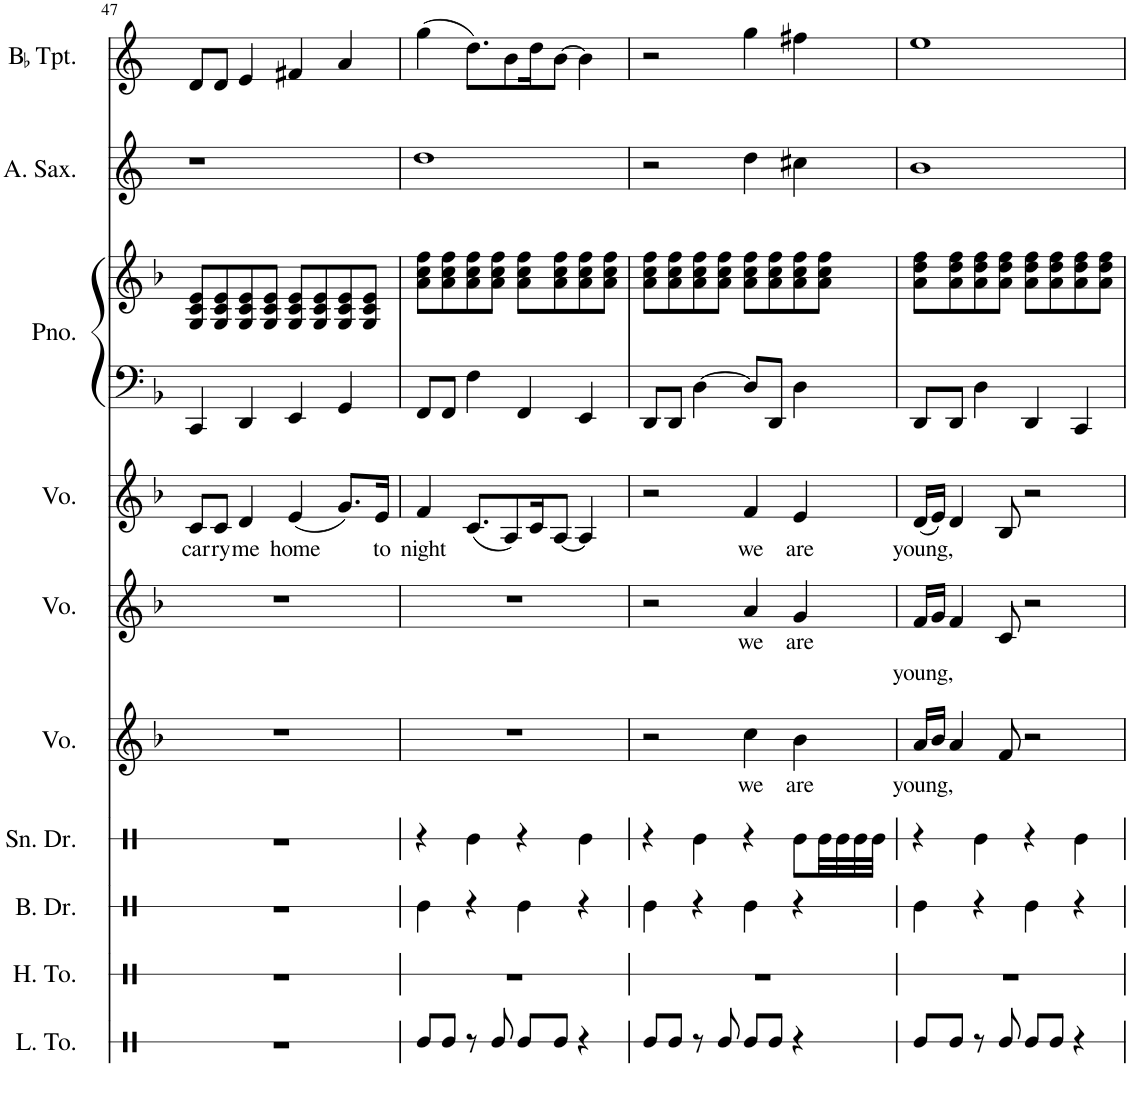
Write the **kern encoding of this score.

**kern	**kern	**kern	**kern	**kern	**text	**kern	**text	**kern	**text	**kern	**kern	**kern	**kern
*part10	*part9	*part8	*part7	*part6	*part6	*part5	*part5	*part4	*part4	*part3	*part3	*part2	*part1
*staff11	*staff10	*staff9	*staff8	*staff7	*staff7	*staff6	*staff6	*staff5	*staff5	*staff4	*staff3	*staff2	*staff1
*I"Low Tom	*I"High Tom	*I"Bass Drum	*I"Snare Drum	*I"Voice	*	*I"Voice	*	*I"Voice	*	*I"Piano	*	*I"Alto Saxophone	*I"BaccidentalFlat Trumpet
*I'L. To.	*I'H. To.	*I'B. Dr.	*I'Sn. Dr.	*I'Vo.	*	*I'Vo.	*	*I'Vo.	*	*I'Pno.	*	*I'A. Sax.	*I'BaccidentalFlat Tpt.
!!LO:PB:g=z
*clefX	*clefX	*clefX	*clefX	*clefG2	*	*clefG2	*	*clefG2	*	*clefF4	*clefG2	*clefG2	*clefG2
*	*	*	*	*	*	*	*	*	*	*	*	*Trd5c9	*Trd1c2
*k[]	*k[]	*k[]	*k[]	*k[b-]	*	*k[b-]	*	*k[b-]	*	*k[b-]	*k[b-]	*k[]	*k[]
*M4/4	*M4/4	*M4/4	*M4/4	*M4/4	*	*M4/4	*	*M4/4	*	*M4/4	*M4/4	*M4/4	*M4/4
=47	=47	=47	=47	=47	=47	=47	=47	=47	=47	=47	=47	=47	=47
!	!	!	!	!	!	!	!	!	!LO:LY:b	!	!	!	!
1r	1r	1r	1r	1r	.	1r	.	8c/L	car-	4CC/	8G/ 8c/ 8e/L	1r	8d/L
!	!	!	!	!	!	!	!	!	!LO:LY:b	!	!	!	!
.	.	.	.	.	.	.	.	8c/J	-ry	.	8G/ 8c/ 8e/	.	8d/J
!	!	!	!	!	!	!	!	!	!LO:LY:b	!	!	!	!
.	.	.	.	.	.	.	.	4d/	me	4DD/	8G/ 8c/ 8e/	.	4e/
.	.	.	.	.	.	.	.	.	.	.	8G/ 8c/ 8e/J	.	.
!	!	!	!	!	!	!	!	!	!LO:LY:b	!	!	!	!
.	.	.	.	.	.	.	.	(4e/	home	4EE/	8G/ 8c/ 8e/L	.	4f#X/
.	.	.	.	.	.	.	.	.	.	.	8G/ 8c/ 8e/	.	.
.	.	.	.	.	.	.	.	8.g/L)	.	4GG/	8G/ 8c/ 8e/	.	4a/
.	.	.	.	.	.	.	.	.	.	.	8G/ 8c/ 8e/J	.	.
!	!	!	!	!	!	!	!	!	!LO:LY:b	!	!	!	!
.	.	.	.	.	.	.	.	16e/Jk	to	.	.	.	.
=48	=48	=48	=48	=48	=48	=48	=48	=48	=48	=48	=48	=48	=48
!	!	!	!	!	!	!	!	!	!LO:LY:b	!	!	!	!
8Re/L	1r	4Re\	4r	1r	.	1r	.	4f/	-night	8FF/L	8a\ 8cc\ 8ff\L	1dd	(4gg\
8Re/J	.	.	.	.	.	.	.	.	.	8FF/J	8a\ 8cc\ 8ff\	.	.
8r	.	4r	4Re\	.	.	.	.	(8.c/L	.	4F\	8a\ 8cc\ 8ff\	.	8.dd\L)
8Re/	.	.	.	.	.	.	.	.	.	.	8a\ 8cc\ 8ff\J	.	.
.	.	.	.	.	.	.	.	8A/)	.	.	.	.	8b\
8Re/L	.	4Re\	4r	.	.	.	.	.	.	4FF/	8a\ 8cc\ 8ff\L	.	.
.	.	.	.	.	.	.	.	16c/K	.	.	.	.	16dd\K
8Re/J	.	.	.	.	.	.	.	[8A/J	.	.	8a\ 8cc\ 8ff\	.	[8b\J
4r	.	4r	4Re\	.	.	.	.	4A/]	.	4EE/	8a\ 8cc\ 8ff\	.	4b\]
.	.	.	.	.	.	.	.	.	.	.	8a\ 8cc\ 8ff\J	.	.
=49	=49	=49	=49	=49	=49	=49	=49	=49	=49	=49	=49	=49	=49
8Re/L	1r	4Re\	4r	2r	.	2r	.	2r	.	8DD/L	8a\ 8cc\ 8ff\L	2r	2r
8Re/J	.	.	.	.	.	.	.	.	.	8DD/J	8a\ 8cc\ 8ff\	.	.
8r	.	4r	4Re\	.	.	.	.	.	.	[4D\	8a\ 8cc\ 8ff\	.	.
8Re/	.	.	.	.	.	.	.	.	.	.	8a\ 8cc\ 8ff\J	.	.
!	!	!	!	!	!LO:LY:b	!	!LO:LY:b	!	!LO:LY:b	!	!	!	!
8Re/L	.	4Re\	4r	4cc\	we	4a/	we	4f/	we	8D/L]	8a\ 8cc\ 8ff\L	4dd\	4gg\
8Re/J	.	.	.	.	.	.	.	.	.	8DD/J	8a\ 8cc\ 8ff\	.	.
!	!	!	!	!	!LO:LY:b	!	!LO:LY:b	!	!LO:LY:b	!	!	!	!
4r	.	4r	8Re\L	4b-\	are	4g/	are	4e/	are	4D\	8a\ 8cc\ 8ff\	4cc#X\	4ff#X\
.	.	.	32Re\LL	.	.	.	.	.	.	.	8a\ 8cc\ 8ff\J	.	.
.	.	.	32Re\	.	.	.	.	.	.	.	.	.	.
.	.	.	32Re\	.	.	.	.	.	.	.	.	.	.
.	.	.	32Re\JJJ	.	.	.	.	.	.	.	.	.	.
=50	=50	=50	=50	=50	=50	=50	=50	=50	=50	=50	=50	=50	=50
!	!	!	!	!	!LO:LY:b	!	!LO:LY:b	!	!LO:LY:b	!	!	!	!
8Re/L	1r	4Re\	4r	16a/LL	young,	16f/LL	young,	(16d/LL	young,	8DD/L	8a\ 8dd\ 8ff\L	1b	1ee
.	.	.	.	16b-/JJ	.	16g/JJ	.	16e/JJ)	.	.	.	.	.
8Re/J	.	.	.	4a/	.	4f/	.	4d/	.	8DD/J	8a\ 8dd\ 8ff\	.	.
8r	.	4r	4Re\	.	.	.	.	.	.	4D\	8a\ 8dd\ 8ff\	.	.
8Re/	.	.	.	8f/	.	8c/	.	8B-/	.	.	8a\ 8dd\ 8ff\J	.	.
8Re/L	.	4Re\	4r	2r	.	2r	.	2r	.	4DD/	8a\ 8dd\ 8ff\L	.	.
8Re/J	.	.	.	.	.	.	.	.	.	.	8a\ 8dd\ 8ff\	.	.
4r	.	4r	4Re\	.	.	.	.	.	.	4CC/	8a\ 8dd\ 8ff\	.	.
.	.	.	.	.	.	.	.	.	.	.	8a\ 8dd\ 8ff\J	.	.
=	=	=	=	=	=	=	=	=	=	=	=	=	=
*-	*-	*-	*-	*-	*-	*-	*-	*-	*-	*-	*-	*-	*-
